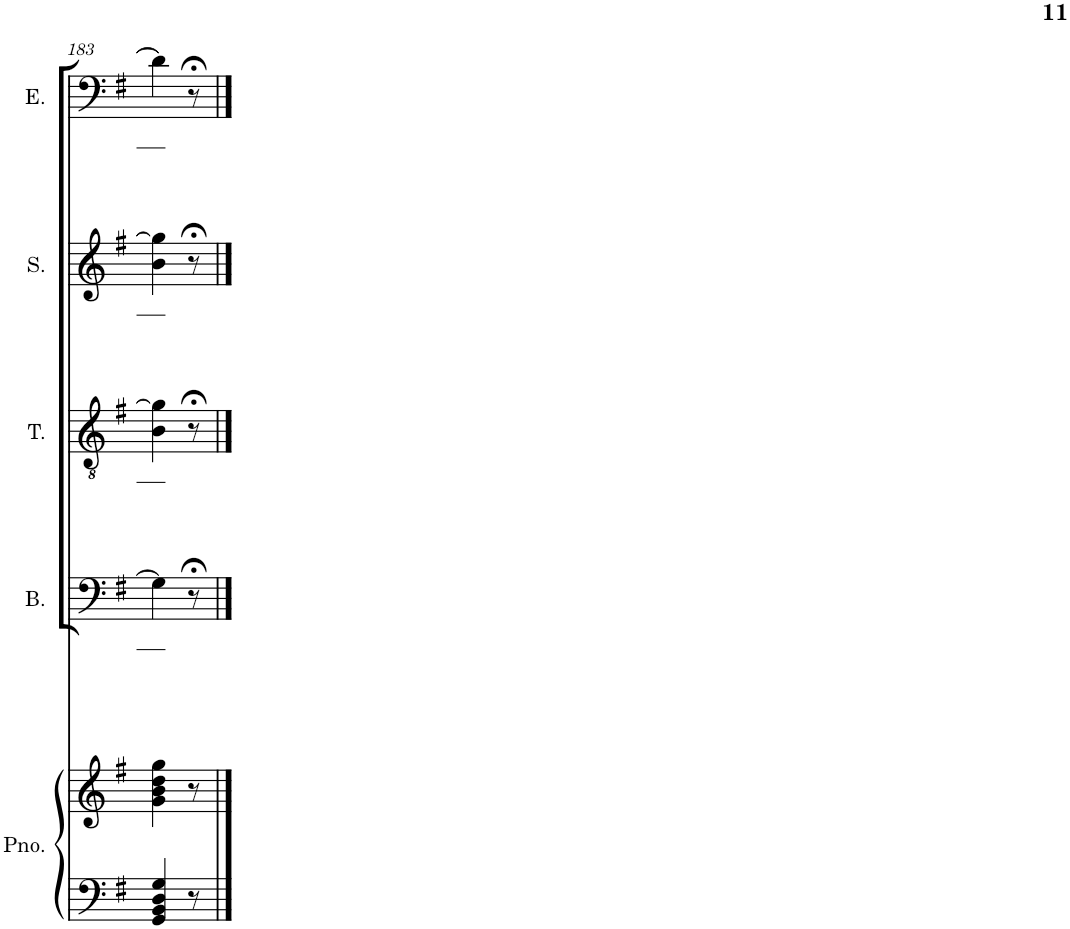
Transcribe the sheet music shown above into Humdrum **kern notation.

**kern	**kern	**kern	**kern	**kern	**kern
*part5	*part5	*part4	*part3	*part2	*part1
*staff6	*staff5	*staff4	*staff3	*staff2	*staff1
*I"Piano	*	*I"Bass	*I"Tenor	*I"Soprano	*I"Enrico
*I'Pno.	*	*I'B.	*I'T.	*I'S.	*I'E.
!!LO:PB:g=z
*clefF4	*clefG2	*clefF4	*clefGv2	*clefG2	*clefF4
*k[f#]	*k[f#]	*k[f#]	*k[f#]	*k[f#]	*k[f#]
*M3/8	*M3/8	*M3/8	*M3/8	*M3/8	*M3/8
=183	=183	=183	=183	=183	=183
4GG/ 4BB/ 4D/ 4G/	4g\ 4b\ 4dd\ 4gg\	4G\]	4B\ 4g\]	4b\ 4gg\]	4d\]
8r	8r	8r;<	8r;<	8r;<	8r;<
==	==	==	==	==	==
*-	*-	*-	*-	*-	*-
